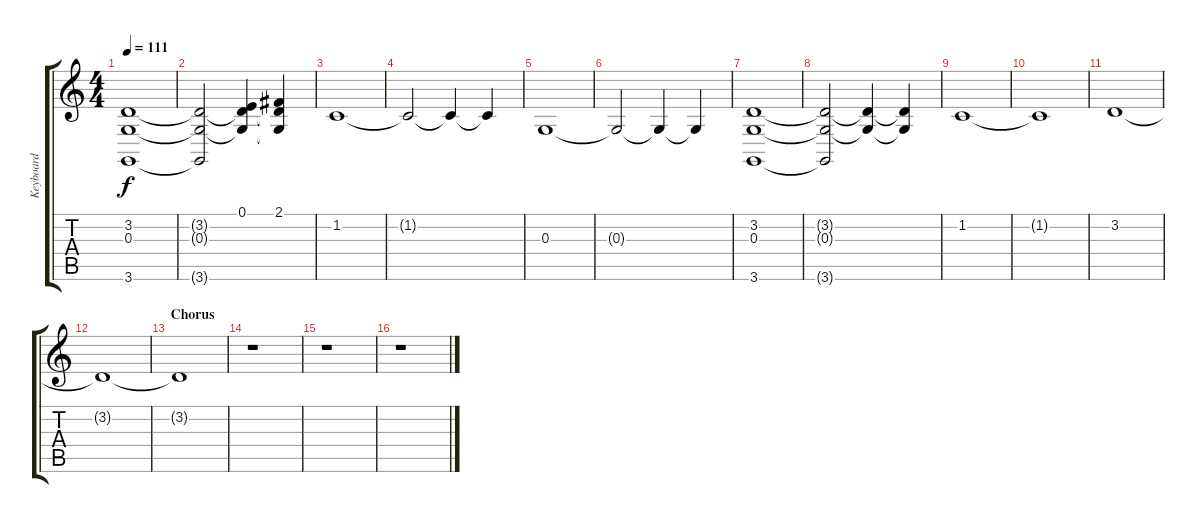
\track ("Keyboard" "Keyboard") {instrument stringensemble1}
\staff {score tabs}
\tuning (E4 B3 G3 D3 A2 E2) {hide}
\ts (4 4)
\tempo 111
\clef g2
\ks c
(3.2 0.3 3.6).1{dy f volume 14} |
(3.2{t} 0.3{t} 3.6{t}).2 (0.1 3.2{t} 0.3{t}).4 (2.1 3.2{t} 0.3{t}).4 |
1.2.1 |
1.2{t}.2 1.2{t}.4 1.2{t}.4{volume 0} |
0.3.1{volume 14} |
0.3{t}.2 0.3{t}.4 0.3{t}.4{volume 0} |
(3.2 0.3 3.6).1{volume 16} |
(3.2{t} 0.3{t} 3.6{t}).2 (3.2{t} 0.3{t}).4 (3.2{t} 0.3{t}).4 |
1.2.1 |
1.2{t}.1 |
3.2.1{volume 16} |
3.2{t}.1 |
\section ("" "Chorus")
3.2{t}.1{volume 0} |
r.1 |
r.1 |
r.1
